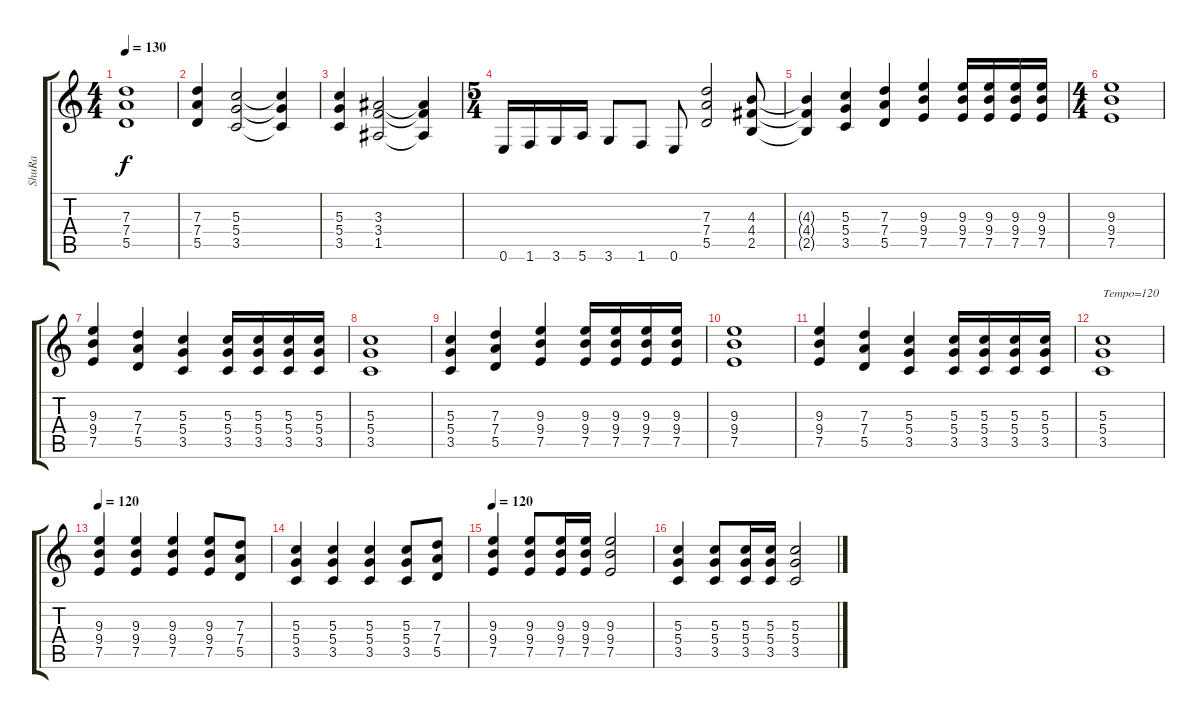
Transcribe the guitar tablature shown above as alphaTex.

\track ("ShuRa" "ShuRa") {instrument distortionguitar}
\staff {score tabs}
\tuning (E4 B3 G3 D3 A2 E2) {hide}
\ts (4 4)
\tempo 130
\clef g2
\ks c
(7.3 7.4 5.5).1{dy f} |
(7.3 7.4 5.5).4 (5.3 5.4 3.5).2 (5.3{t} 5.4{t} 3.5{t}).4 |
(5.3 5.4 3.5).4 (3.3 3.4 1.5).2 (3.3{t} 3.4{t} 1.5{t}).4 |
\ts (5 4)
0.6.16 1.6.16 3.6.16 5.6.16 3.6.8 1.6.8 0.6.8 (7.3 7.4 5.5).2 (4.3 4.4 2.5).8 |
(4.3{t} 4.4{t} 2.5{t}).4 (5.3 5.4 3.5).4 (7.3 7.4 5.5).4 (9.3 9.4 7.5).4 (9.3 9.4 7.5).16 (9.3 9.4 7.5).16 (9.3 9.4 7.5).16 (9.3 9.4 7.5).16 |
\ts (4 4)
(9.3 9.4 7.5).1 |
(9.3 9.4 7.5).4 (7.3 7.4 5.5).4 (5.3 5.4 3.5).4 (5.3 5.4 3.5).16 (5.3 5.4 3.5).16 (5.3 5.4 3.5).16 (5.3 5.4 3.5).16 |
(5.3 5.4 3.5).1 |
(5.3 5.4 3.5).4 (7.3 7.4 5.5).4 (9.3 9.4 7.5).4 (9.3 9.4 7.5).16 (9.3 9.4 7.5).16 (9.3 9.4 7.5).16 (9.3 9.4 7.5).16 |
(9.3 9.4 7.5).1 |
(9.3 9.4 7.5).4 (7.3 7.4 5.5).4 (5.3 5.4 3.5).4 (5.3 5.4 3.5).16 (5.3 5.4 3.5).16 (5.3 5.4 3.5).16 (5.3 5.4 3.5).16 |
(5.3 5.4 3.5).1{txt "Tempo=120" volume 16} |
\tempo 120
(9.3 9.4 7.5).4{volume 16} (9.3 9.4 7.5).4 (9.3 9.4 7.5).4 (9.3 9.4 7.5).8 (7.3 7.4 5.5).8 |
(5.3 5.4 3.5).4 (5.3 5.4 3.5).4 (5.3 5.4 3.5).4 (5.3 5.4 3.5).8 (7.3 7.4 5.5).8 |
\tempo 120
(9.3 9.4 7.5).4{volume 16} (9.3 9.4 7.5).8 (9.3 9.4 7.5).16 (9.3 9.4 7.5).16 (9.3 9.4 7.5).2 |
(5.3 5.4 3.5).4 (5.3 5.4 3.5).8 (5.3 5.4 3.5).16 (5.3 5.4 3.5).16 (5.3 5.4 3.5).2
